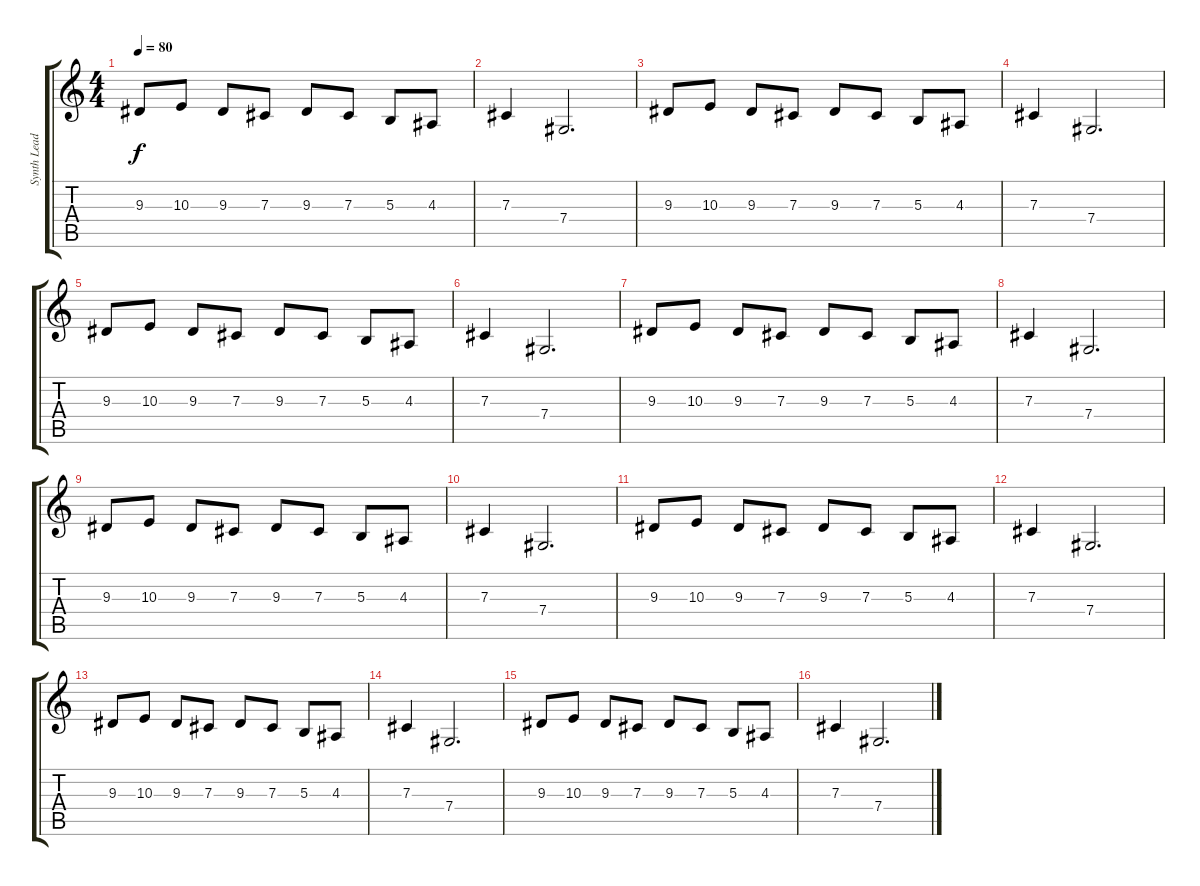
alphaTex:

\track ("Synth Lead (Square) Arranged for Guitar" "Synth Lead") {instrument lead1square}
\staff {score tabs}
\tuning (Eb4 Bb3 Gb3 Db3 Ab2 Eb2) {hide}
\ts (4 4)
\tempo 80
\clef g2
\ks c
9.3.8{dy f} 10.3.8 9.3.8 7.3.8 9.3.8 7.3.8 5.3.8 4.3.8 |
7.3.4 7.4.2{d} |
9.3.8 10.3.8 9.3.8 7.3.8 9.3.8 7.3.8 5.3.8 4.3.8 |
7.3.4 7.4.2{d} |
9.3.8 10.3.8 9.3.8 7.3.8 9.3.8 7.3.8 5.3.8 4.3.8 |
7.3.4 7.4.2{d} |
9.3.8 10.3.8 9.3.8 7.3.8 9.3.8 7.3.8 5.3.8 4.3.8 |
7.3.4 7.4.2{d} |
9.3.8 10.3.8 9.3.8 7.3.8 9.3.8 7.3.8 5.3.8 4.3.8 |
7.3.4 7.4.2{d} |
9.3.8 10.3.8 9.3.8 7.3.8 9.3.8 7.3.8 5.3.8 4.3.8 |
7.3.4 7.4.2{d} |
9.3.8 10.3.8 9.3.8 7.3.8 9.3.8 7.3.8 5.3.8 4.3.8 |
7.3.4 7.4.2{d} |
9.3.8 10.3.8 9.3.8 7.3.8 9.3.8 7.3.8 5.3.8 4.3.8 |
7.3.4 7.4.2{d}
